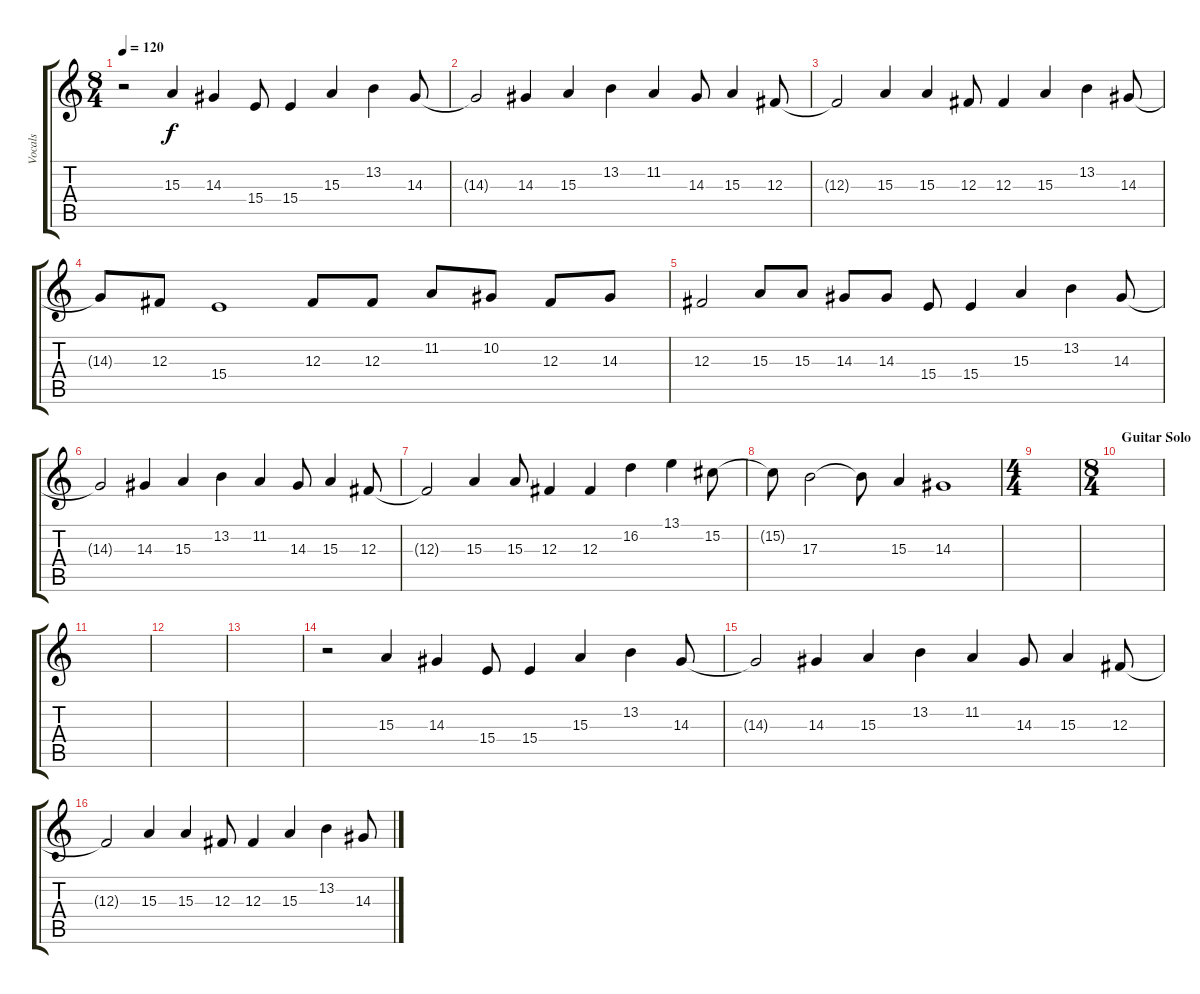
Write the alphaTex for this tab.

\track ("Vocals" "Vocals") {instrument lead1square}
\staff {score tabs}
\tuning (Eb4 Bb3 Gb3 Db3 Ab2 Eb2) {hide}
\ts (8 4)
\tempo 120
\clef g2
\ks c
r.2{dy f} 15.3.4 14.3.4 15.4.8 15.4.4 15.3.4 13.2.4 14.3.8 |
14.3{t}.2 14.3.4 15.3.4 13.2.4 11.2.4 14.3.8 15.3.4 12.3.8 |
12.3{t}.2 15.3.4 15.3.4 12.3.8 12.3.4 15.3.4 13.2.4 14.3.8 |
14.3{t}.8 12.3.8 15.4.1 12.3.8 12.3.8 11.2.8 10.2.8 12.3.8 14.3.8 |
12.3.2 15.3.8 15.3.8 14.3.8 14.3.8 15.4.8 15.4.4 15.3.4 13.2.4 14.3.8 |
14.3{t}.2 14.3.4 15.3.4 13.2.4 11.2.4 14.3.8 15.3.4 12.3.8 |
12.3{t}.2 15.3.4 15.3.8 12.3.4 12.3.4 16.2.4 13.1.4 15.2.8 |
15.2{t}.8 17.3.2 17.3{t}.8 15.3.4 14.3.1 |
\ts (4 4)
|
\ts (8 4)
\section ("" "Guitar Solo")
|
|
|
|
r.2 15.3.4 14.3.4 15.4.8 15.4.4 15.3.4 13.2.4 14.3.8 |
14.3{t}.2 14.3.4 15.3.4 13.2.4 11.2.4 14.3.8 15.3.4 12.3.8 |
12.3{t}.2 15.3.4 15.3.4 12.3.8 12.3.4 15.3.4 13.2.4 14.3.8
